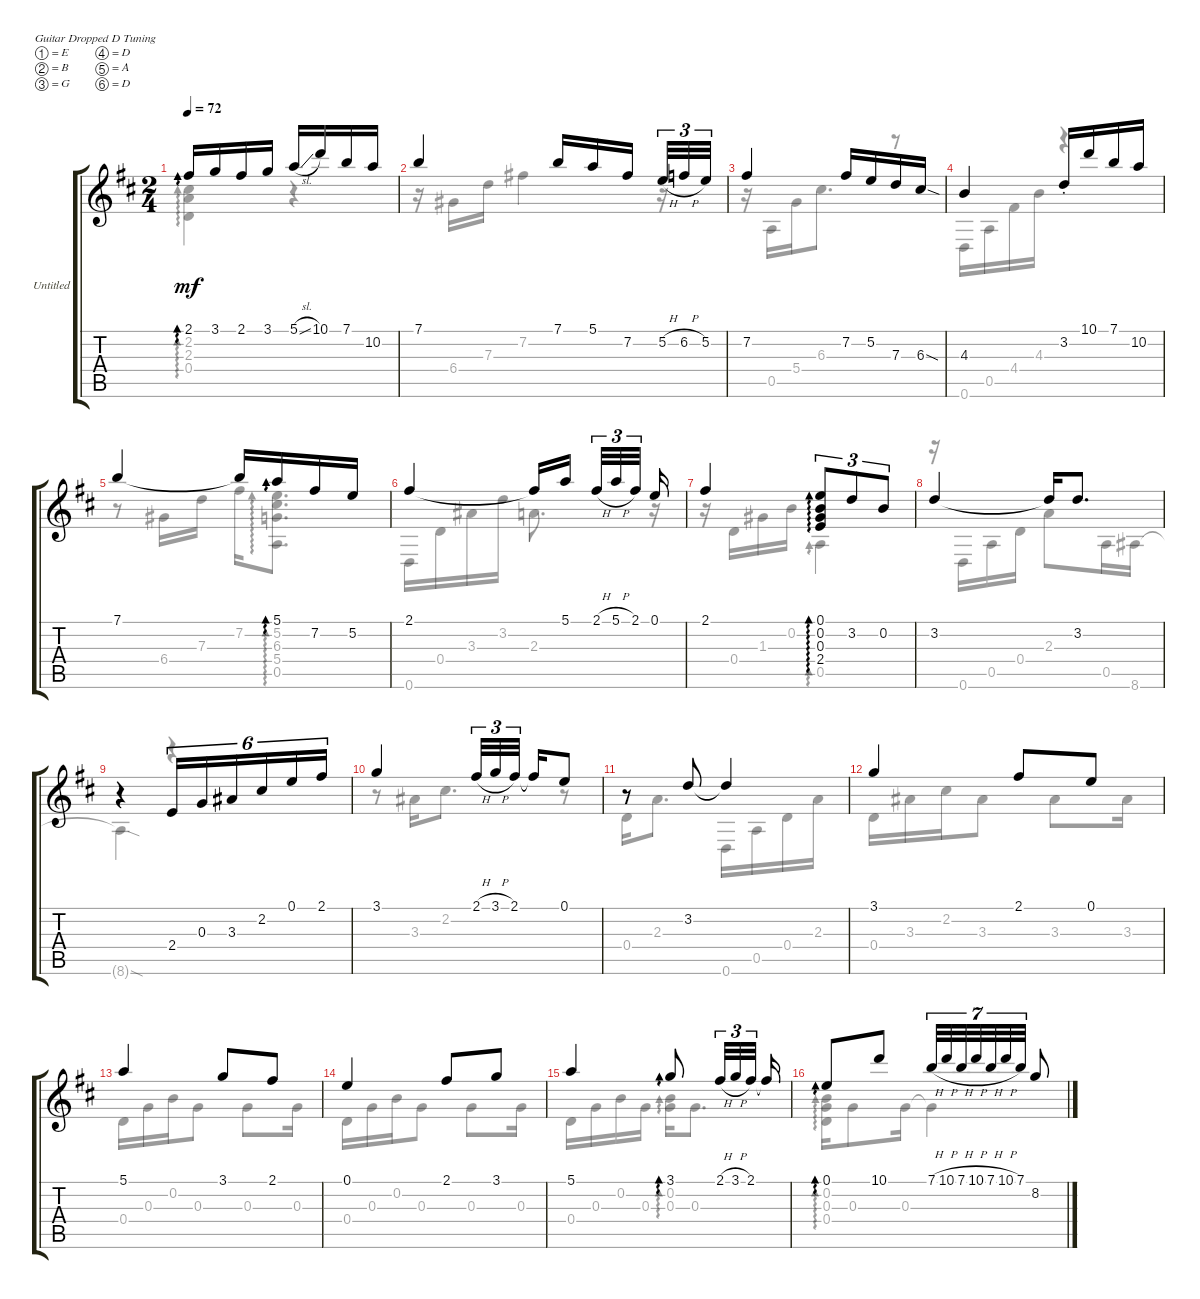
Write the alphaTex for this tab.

\bracketExtendMode groupsimilarinstruments
\firstSystemTrackNameOrientation horizontal
\otherSystemsTrackNameOrientation horizontal
\track ("Untitled" "Untitled") {instrument acousticguitarnylon}
\staff {score tabs}
\tuning (E4 B3 G3 D3 A2 D2)
\voice
\ts (2 4)
\tempo 72
\clef g2
\ks d
2.1.16{ad 0 dy mf} 3.1.16 2.1.16 3.1.16 5.1{sl}.16 10.1.16 7.1.16 10.2.16 |
7.1.4 7.1.16 5.1.16 7.2.16 5.2{h}.32{tu (3 2)} 6.2{h}.32{tu (3 2)} 5.2.32{tu (3 2)} |
7.2.4 7.2.16 5.2.16 7.3.16 6.3{sod}.16 |
4.3.4 3.2{st}.16 10.1.16 7.1.16 10.2.16 |
7.1.4 7.1{t}.16 5.1.16{ad 0} 7.2.16 5.2.16 |
2.1.4 2.1{t}.16 5.1.16 2.1{h}.32{tu (3 2)} 5.1{h}.32{tu (3 2)} 2.1.32{tu (3 2)} 0.1.16 |
2.1.4 (0.1 0.2 0.3 2.4).8{tu (3 2) ad 0} 3.2.8{tu (3 2)} 0.2.8{tu (3 2)} |
3.2.4 3.2{t}.16 3.2.8{d} |
r.4 2.4.16{tu (6 4)} 0.3.16{tu (6 4)} 3.3.16{tu (6 4)} 2.2.16{tu (6 4)} 0.1.16{tu (6 4)} 2.1.16{tu (6 4)} |
3.1.4 2.1{h}.32{tu (3 2)} 3.1{h}.32{tu (3 2)} 2.1.32{tu (3 2)} 2.1{t}.16 0.1.8 |
r.8 3.2.8 3.2{t}.4 |
3.1.4 2.1.8 0.1.8 |
5.1.4 3.1.8 2.1.8 |
0.1.4 2.1.8 3.1.8 |
5.1.4 3.1.8{ad 0} 2.1{h}.32{tu (3 2)} 3.1{h}.32{tu (3 2)} 2.1.32{tu (3 2)} 2.1{t}.16 |
0.1.8{ad 0} 10.1.8 7.1{h}.32{tu (7 4)} 10.1{h}.32{tu (7 4)} 7.1{h}.32{tu (7 4)} 10.1{h}.32{tu (7 4)} 7.1{h}.32{tu (7 4)} 10.1{h}.32{tu (7 4)} 7.1.32{tu (7 4)} 8.2.8
\voice
\clef g2
\ottava regular
\simile none
\ks d
(2.2 2.3 0.4).4{ad 0 dy mf} r.4 |
r.16 6.4.16 7.3.16 7.2.4 r.16 |
r.16 0.5.16 5.4.16 6.3.8{d} r.8 |
0.6.16 0.5.16 4.4.16 4.3.16 r.4 |
r.8 6.4.16 7.3.16 7.2.16 (5.2 6.3 5.4 0.5).8{d ad 0} |
0.6.16 0.4.16 3.3.16 3.2.16 2.3.8{d} r.16 |
r.16 0.4.16 1.3.16 0.2.16 0.5.4{ad 0} |
r.16 0.6.16 0.5.16 0.4.16 2.3.8 0.5.16 8.6.16 |
8.6{sod t}.4 r.4 |
r.8 3.3.16 2.2.8{d} r.8 |
0.4.16 2.3.8{d} 0.6.16 0.5.16 0.4.16 2.3.16 |
0.4.16 3.3.16 2.2.16 3.3.8 3.3.8 3.3.16 |
0.4.16 0.3.16 0.2.16 0.3.8 0.3.8 0.3.16 |
0.4.16 0.3.16 0.2.16 0.3.8 0.3.8 0.3.16 |
0.4.16 0.3.16 0.2.16 0.3.16 (0.2 0.3).16{ad 0} 0.3.8{d} |
(0.2 0.3 0.4).16{ad 0} 0.3.8 0.3.16 0.3{t}.4
